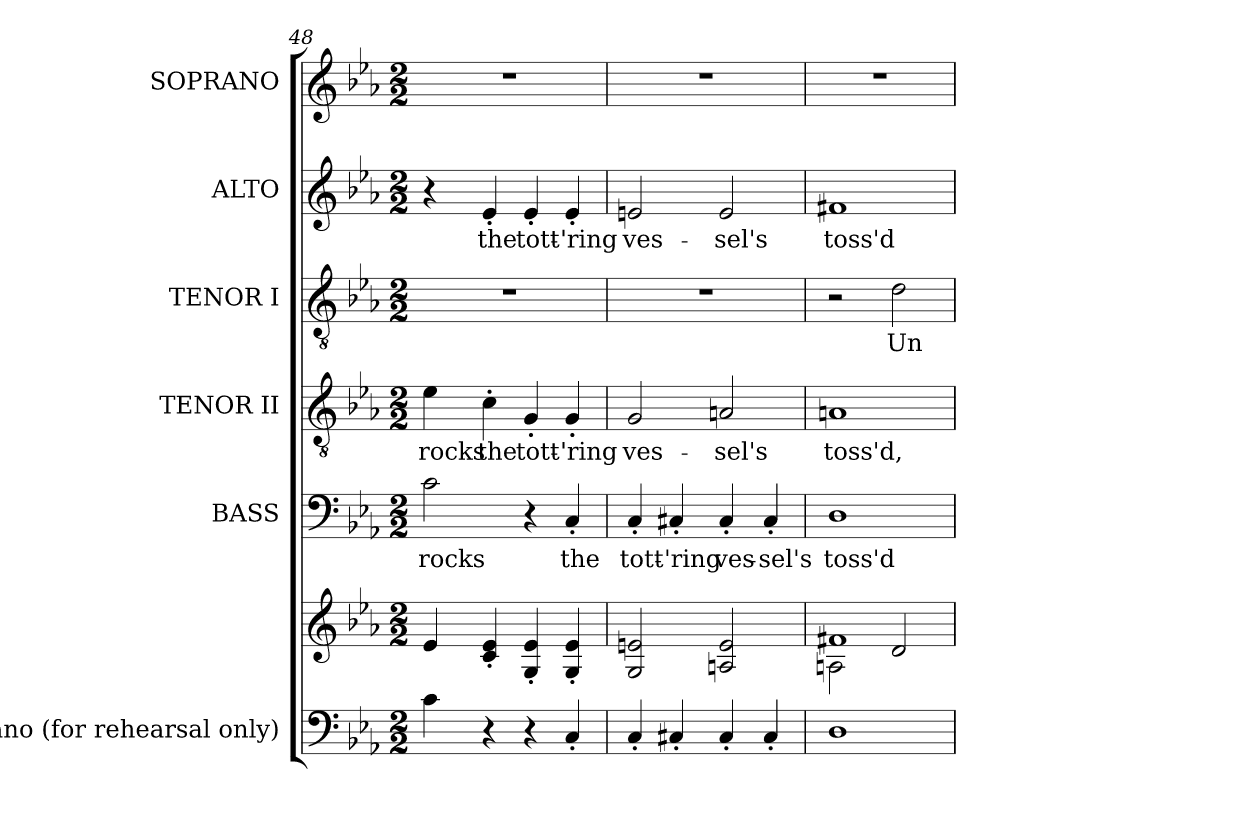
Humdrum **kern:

**kern	**kern	**kern	**text	**kern	**text	**kern	**text	**kern	**text	**kern
*part6	*part6	*part5	*part5	*part4	*part4	*part3	*part3	*part2	*part2	*part1
*staff7	*staff6	*staff5	*staff5	*staff4	*staff4	*staff3	*staff3	*staff2	*staff2	*staff1
*I"Piano (for rehearsal only)	*	*I"BASS	*	*I"TENOR II	*	*I"TENOR I	*	*I"ALTO	*	*I"SOPRANO
*I'Pno.	*	*I'B.	*	*I'T.	*	*I'T.	*	*I'A.	*	*I'S.
*clefF4	*clefG2	*clefF4	*	*clefGv2	*	*clefGv2	*	*clefG2	*	*clefG2
*	*	*	*	*ITrd7c12	*	*ITrd7c12	*	*	*	*
*k[b-e-a-]	*k[b-e-a-]	*k[b-e-a-]	*	*k[b-e-a-]	*	*k[b-e-a-]	*	*k[b-e-a-]	*	*k[b-e-a-]
*E-:	*E-:	*E-:	*	*E-:	*	*E-:	*	*E-:	*	*E-:
*M2/2	*M2/2	*M2/2	*	*M2/2	*	*M2/2	*	*M2/2	*	*M2/2
=48	=48	=48	=48	=48	=48	=48	=48	=48	=48	=48
!	!	!	!LO:LY:b:color=#000000	!	!	!	!	!	!	!
!	!	!	!	!	!LO:LY:b:color=#000000	!	!	!	!	!
4ci\	4e-i/	2ci\	rocks	4E-i\	rocks	1r	.	4r	.	1r
!	!	!	!	!	!LO:LY:b:color=#000000	!	!	!	!	!
!	!	!	!	!	!	!	!	!	!LO:LY:b:color=#000000	!
4r	4ci/' 4e-i'	.	.	4C'i\	the	.	.	4e-'i/	the	.
!	!	!	!	!	!LO:LY:b:color=#000000	!	!	!	!	!
!	!	!	!	!	!	!	!	!	!LO:LY:b:color=#000000	!
4r	4Gi/' 4e-i'	4r	.	4GG'i/	tott-	.	.	4e-'i/	tott-	.
!	!	!	!LO:LY:b:color=#000000	!	!	!	!	!	!	!
!	!	!	!	!	!LO:LY:b:color=#000000	!	!	!	!	!
!	!	!	!	!	!	!	!	!	!LO:LY:b:color=#000000	!
4C'i/	4Gi/' 4e-i'	4C'i/	the	4GG'i/	-'ring	.	.	4e-'i/	-'ring	.
=49	=49	=49	=49	=49	=49	=49	=49	=49	=49	=49
!	!	!	!LO:LY:b:color=#000000	!	!	!	!	!	!	!
!	!	!	!	!	!LO:LY:b:color=#000000	!	!	!	!	!
!	!	!	!	!	!	!	!	!	!LO:LY:b:color=#000000	!
4C'i/	2Gi/ 2eni	4C'i/	tott-	2GGi/	ves-	1r	.	2eni/	ves-	1r
!	!	!	!LO:LY:b:color=#000000	!	!	!	!	!	!	!
4C#X'i/	.	4C#X'i/	-'ring	.	.	.	.	.	.	.
!	!	!	!LO:LY:b:color=#000000	!	!	!	!	!	!	!
!	!	!	!	!	!LO:LY:b:color=#000000	!	!	!	!	!
!	!	!	!	!	!	!	!	!	!LO:LY:b:color=#000000	!
4C#'i/	2Ani/ 2ei	4C#'i/	ves-	2AAni/	-sel's	.	.	2ei/	-sel's	.
!	!	!	!LO:LY:b:color=#000000	!	!	!	!	!	!	!
4C#'i/	.	4C#'i/	-sel's	.	.	.	.	.	.	.
=50	=50	=50	=50	=50	=50	=50	=50	=50	=50	=50
*	*^	*	*	*	*	*	*	*	*	*
!	!	!	!	!LO:LY:b:color=#000000	!	!	!	!	!	!	!
!	!	!	!	!	!	!LO:LY:b:color=#000000	!	!	!	!	!
!	!	!	!	!	!	!	!	!	!	!LO:LY:b:color=#000000	!
1Di	1f#Xi	2Ani\	1Di	toss'd	1AAni	toss'd,	2r	.	1f#Xi	toss'd	1r
!	!	!	!	!	!	!	!	!LO:LY:b:color=#000000	!	!	!
.	.	2di/	.	.	.	.	2Di\	Un-	.	.	.
*	*v	*v	*	*	*	*	*	*	*	*	*
=	=	=	=	=	=	=	=	=	=	=
*-	*-	*-	*-	*-	*-	*-	*-	*-	*-	*-
